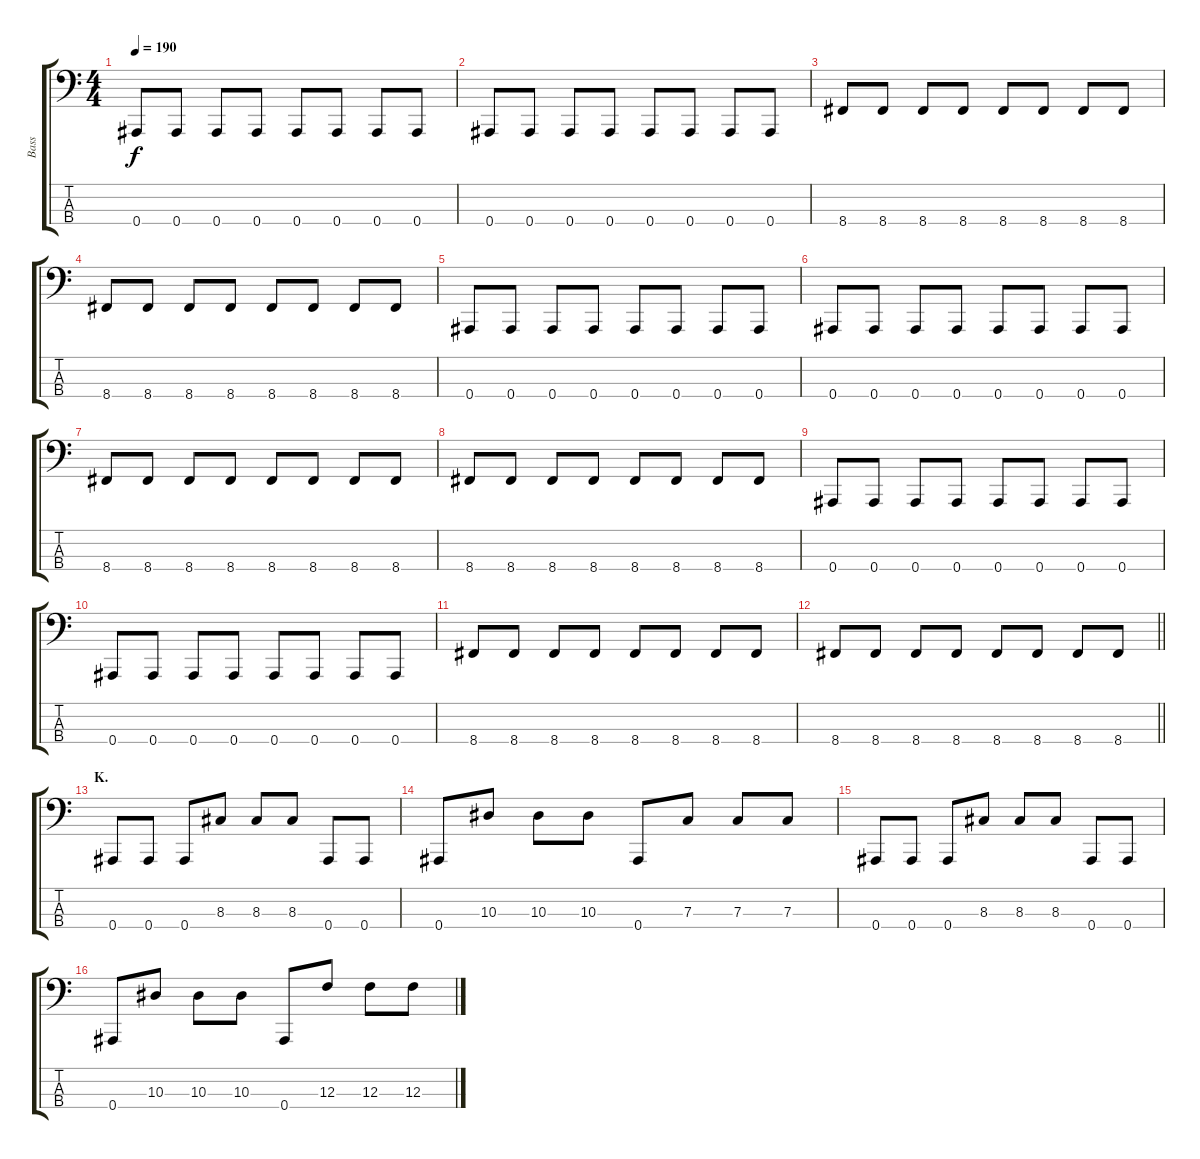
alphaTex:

\track ("Bass" "Bass") {instrument electricbasspick}
\staff {score tabs}
\tuning (Eb2 Bb1 F1 Bb0) {hide}
\ts (4 4)
\tempo 190
\clef f4
\ks c
0.4.8{dy f} 0.4.8 0.4.8 0.4.8 0.4.8 0.4.8 0.4.8 0.4.8 |
0.4.8 0.4.8 0.4.8 0.4.8 0.4.8 0.4.8 0.4.8 0.4.8 |
8.4.8 8.4.8 8.4.8 8.4.8 8.4.8 8.4.8 8.4.8 8.4.8 |
8.4.8 8.4.8 8.4.8 8.4.8 8.4.8 8.4.8 8.4.8 8.4.8 |
0.4.8 0.4.8 0.4.8 0.4.8 0.4.8 0.4.8 0.4.8 0.4.8 |
0.4.8 0.4.8 0.4.8 0.4.8 0.4.8 0.4.8 0.4.8 0.4.8 |
8.4.8 8.4.8 8.4.8 8.4.8 8.4.8 8.4.8 8.4.8 8.4.8 |
8.4.8 8.4.8 8.4.8 8.4.8 8.4.8 8.4.8 8.4.8 8.4.8 |
0.4.8 0.4.8 0.4.8 0.4.8 0.4.8 0.4.8 0.4.8 0.4.8 |
0.4.8 0.4.8 0.4.8 0.4.8 0.4.8 0.4.8 0.4.8 0.4.8 |
8.4.8 8.4.8 8.4.8 8.4.8 8.4.8 8.4.8 8.4.8 8.4.8 |
\barLineRight lightlight
8.4.8 8.4.8 8.4.8 8.4.8 8.4.8 8.4.8 8.4.8 8.4.8 |
\section ("" "K.")
0.4.8 0.4.8 0.4.8 8.3.8 8.3.8 8.3.8 0.4.8 0.4.8 |
0.4.8 10.3.8 10.3.8 10.3.8 0.4.8 7.3.8 7.3.8 7.3.8 |
0.4.8 0.4.8 0.4.8 8.3.8 8.3.8 8.3.8 0.4.8 0.4.8 |
0.4.8 10.3.8 10.3.8 10.3.8 0.4.8 12.3.8 12.3.8 12.3.8
